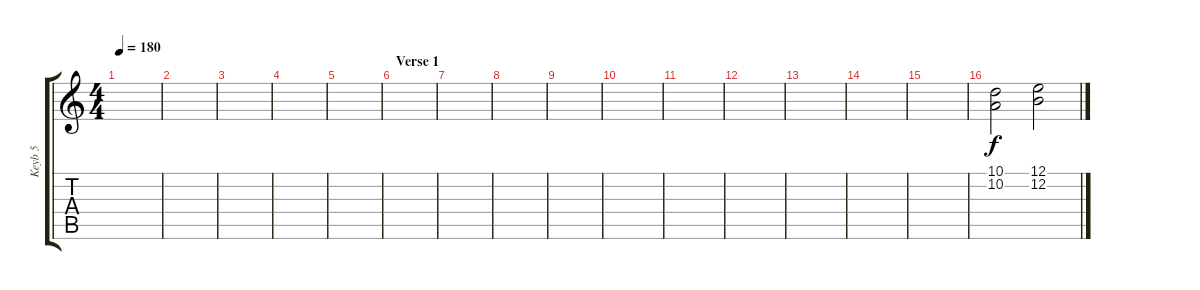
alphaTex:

\track ("Keyb 5" "Keyb 5") {instrument churchorgan}
\staff {score tabs}
\tuning (E4 B3 G3 D3 A2 E2) {hide}
\ts (4 4)
\tempo 180
\clef g2
\ks c
|
|
|
|
|
\section ("" "Verse 1")
|
|
|
|
|
|
|
|
|
|
(10.1 10.2).2 (12.1 12.2).2
